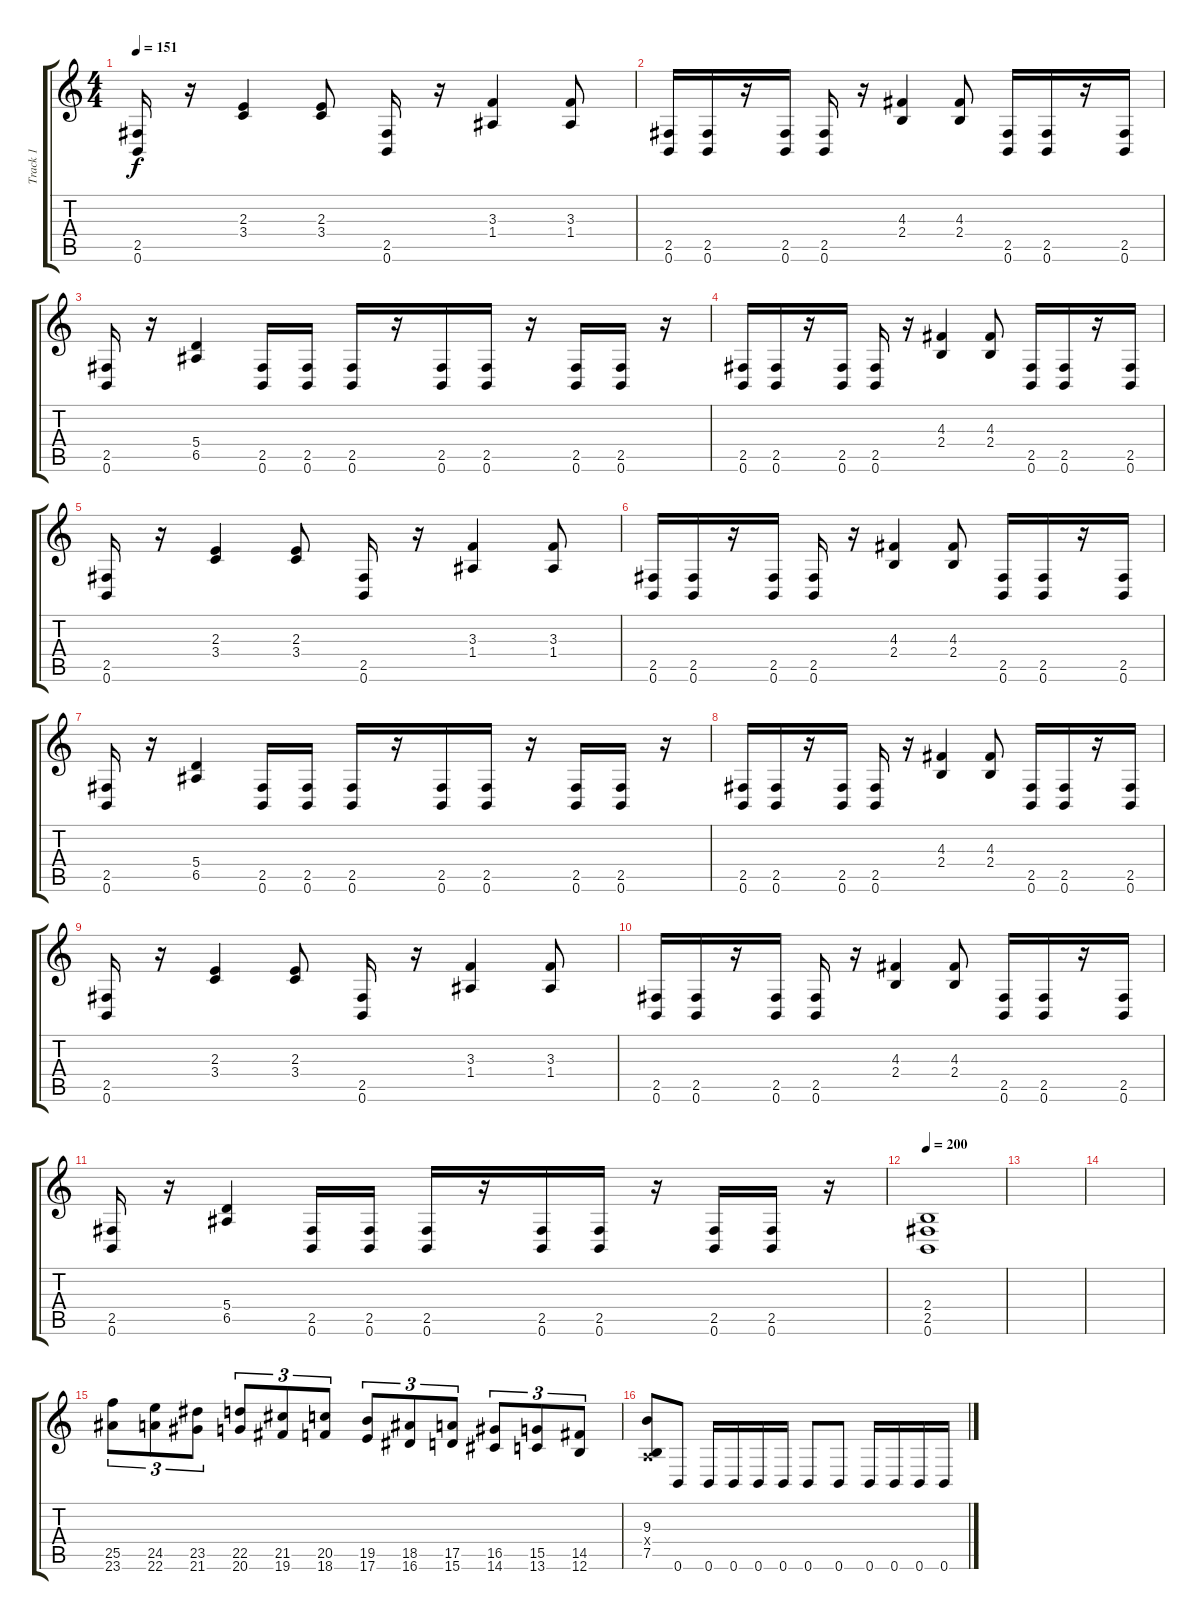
\track ("Track 1" "Track 1") {instrument distortionguitar}
\staff {score tabs}
\tuning (B3 G3 D3 A2 E2 B1) {hide}
\ts (4 4)
\tempo 151
\clef g2
\ks c
(2.5 0.6).16{dy f} r.16 (2.3 3.4).4 (2.3 3.4).8 (2.5 0.6).16 r.16 (3.3 1.4).4 (3.3 1.4).8 |
(2.5 0.6).16 (2.5 0.6).16 r.16 (2.5 0.6).16 (2.5 0.6).16 r.16 (4.3 2.4).4 (4.3 2.4).8 (2.5 0.6).16 (2.5 0.6).16 r.16 (2.5 0.6).16 |
(2.5 0.6).16 r.16 (5.4 6.5).4 (2.5 0.6).16 (2.5 0.6).16 (2.5 0.6).16 r.16 (2.5 0.6).16 (2.5 0.6).16 r.16 (2.5 0.6).16 (2.5 0.6).16 r.16 |
(2.5 0.6).16 (2.5 0.6).16 r.16 (2.5 0.6).16 (2.5 0.6).16 r.16 (4.3 2.4).4 (4.3 2.4).8 (2.5 0.6).16 (2.5 0.6).16 r.16 (2.5 0.6).16 |
(2.5 0.6).16 r.16 (2.3 3.4).4 (2.3 3.4).8 (2.5 0.6).16 r.16 (3.3 1.4).4 (3.3 1.4).8 |
(2.5 0.6).16 (2.5 0.6).16 r.16 (2.5 0.6).16 (2.5 0.6).16 r.16 (4.3 2.4).4 (4.3 2.4).8 (2.5 0.6).16 (2.5 0.6).16 r.16 (2.5 0.6).16 |
(2.5 0.6).16 r.16 (5.4 6.5).4 (2.5 0.6).16 (2.5 0.6).16 (2.5 0.6).16 r.16 (2.5 0.6).16 (2.5 0.6).16 r.16 (2.5 0.6).16 (2.5 0.6).16 r.16 |
(2.5 0.6).16 (2.5 0.6).16 r.16 (2.5 0.6).16 (2.5 0.6).16 r.16 (4.3 2.4).4 (4.3 2.4).8 (2.5 0.6).16 (2.5 0.6).16 r.16 (2.5 0.6).16 |
(2.5 0.6).16 r.16 (2.3 3.4).4 (2.3 3.4).8 (2.5 0.6).16 r.16 (3.3 1.4).4 (3.3 1.4).8 |
(2.5 0.6).16 (2.5 0.6).16 r.16 (2.5 0.6).16 (2.5 0.6).16 r.16 (4.3 2.4).4 (4.3 2.4).8 (2.5 0.6).16 (2.5 0.6).16 r.16 (2.5 0.6).16 |
(2.5 0.6).16 r.16 (5.4 6.5).4 (2.5 0.6).16 (2.5 0.6).16 (2.5 0.6).16 r.16 (2.5 0.6).16 (2.5 0.6).16 r.16 (2.5 0.6).16 (2.5 0.6).16 r.16 |
\tempo 200
(2.4 2.5 0.6).1 |
|
|
(25.5 23.6).8{tu (3 2) instrument guitarfretnoise} (24.5 22.6).8{tu (3 2)} (23.5 21.6).8{tu (3 2)} (22.5 20.6).8{tu (3 2)} (21.5 19.6).8{tu (3 2)} (20.5 18.6).8{tu (3 2)} (19.5 17.6).8{tu (3 2)} (18.5 16.6).8{tu (3 2)} (17.5 15.6).8{tu (3 2)} (16.5 14.6).8{tu (3 2)} (15.5 13.6).8{tu (3 2)} (14.5 12.6).8{tu (3 2)} |
(9.3 0.4{x} 7.5).8{instrument distortionguitar} 0.6.8 0.6.16 0.6.16 0.6.16 0.6.16 0.6.8 0.6.8 0.6.16 0.6.16 0.6.16 0.6.16
